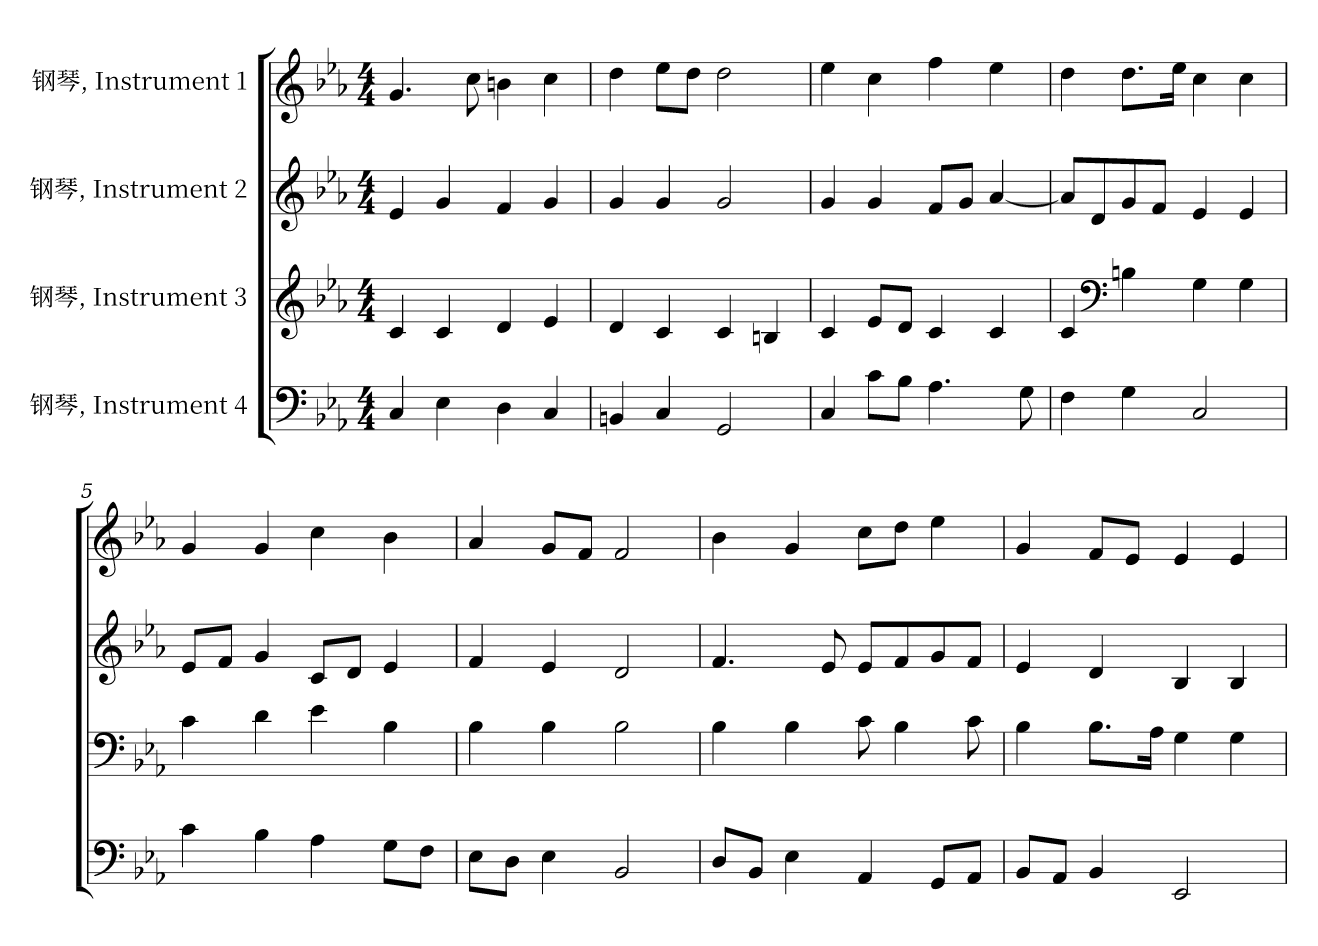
**kern	**kern	**kern	**kern
*part4	*part3	*part2	*part1
*staff4	*staff3	*staff2	*staff1
*I"钢琴, Instrument 4	*I"钢琴, Instrument 3	*I"钢琴, Instrument 2	*I"钢琴, Instrument 1
*clefF4	*clefG2	*clefG2	*clefG2
*k[b-e-a-]	*k[b-e-a-]	*k[b-e-a-]	*k[b-e-a-]
*M4/4	*M4/4	*M4/4	*M4/4
*MM96	*MM96	*MM96	*MM96
=1	=1	=1	=1
4C/	4c/	4e-/	4.g/
4E-\	4c/	4g/	.
.	.	.	8cc\
4D\	4d/	4f/	4bn\
4C/	4e-/	4g/	4cc\
=2	=2	=2	=2
4BBn/	4d/	4g/	4dd\
4C/	4c/	4g/	8ee-\L
.	.	.	8dd\J
2GG/	4c/	2g/	2dd\
.	4Bn/	.	.
=3	=3	=3	=3
4C/	4c/	4g/	4ee-\
8c\L	8e-/L	4g/	4cc\
8B-\J	8d/J	.	.
4.A-\	4c/	8f/L	4ff\
.	.	8g/J	.
.	4c/	[4a-/	4ee-\
8G\	.	.	.
=4	=4	=4	=4
4F\	4c/	8a-/L]	4dd\
.	.	8d/	.
*	*clefF4	*	*
4G\	4Bn\	8g/	8.dd\L
.	.	8f/J	.
.	.	.	16ee-\Jk
2C/	4G\	4e-/	4cc\
.	4G\	4e-/	4cc\
!!LO:LB:g=z
=5	=5	=5	=5
4c\	4c\	8e-/L	4g/
.	.	8f/J	.
4B-\	4d\	4g/	4g/
4A-\	4e-\	8c/L	4cc\
.	.	8d/J	.
8G\L	4B-\	4e-/	4b-\
8F\J	.	.	.
=6	=6	=6	=6
8E-\L	4B-\	4f/	4a-/
8D\J	.	.	.
4E-\	4B-\	4e-/	8g/L
.	.	.	8f/J
2BB-/	2B-\	2d/	2f/
=7	=7	=7	=7
8D/L	4B-\	4.f/	4b-\
8BB-/J	.	.	.
4E-\	4B-\	.	4g/
.	.	8e-/	.
4AA-/	8c\	8e-/L	8cc\L
.	4B-\	8f/	8dd\J
8GG/L	.	8g/	4ee-\
8AA-/J	8c\	8f/J	.
=8	=8	=8	=8
8BB-/L	4B-\	4e-/	4g/
8AA-/J	.	.	.
4BB-/	8.B-\L	4d/	8f/L
.	.	.	8e-/J
.	16A-\Jk	.	.
2EE-/	4G\	4B-/	4e-/
.	4G\	4B-/	4e-/
=	=	=	=
*-	*-	*-	*-
